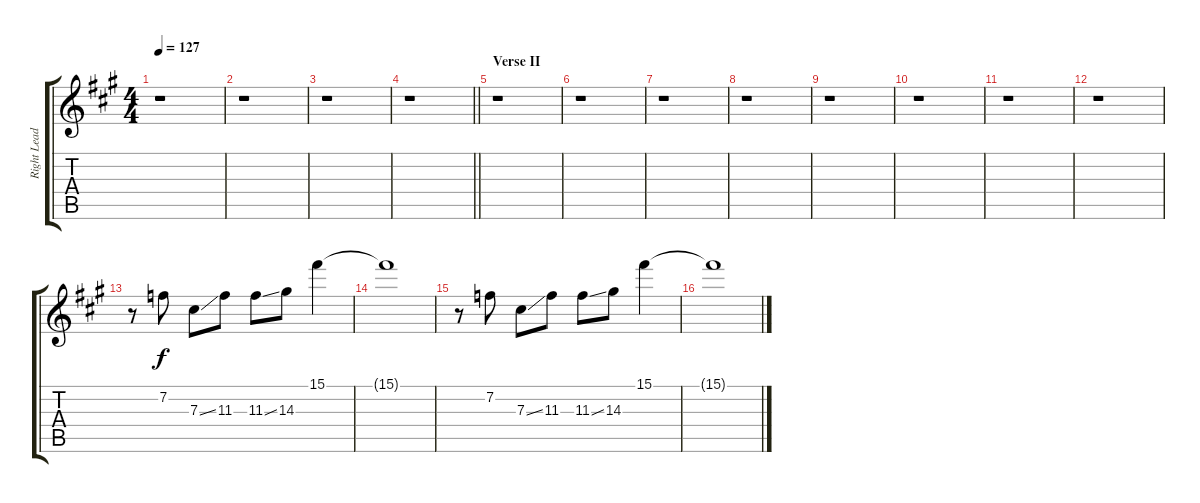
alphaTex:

\track ("Right Lead Guitar" "Right Lead") {instrument electricguitarjazz}
\staff {score tabs}
\tuning (Eb4 Bb3 Gb3 Db3 Ab2 Eb2) {hide}
\ts (4 4)
\tempo 127
\clef g2
\ks a
r.1{dy f} |
r.1 |
r.1 |
\barLineRight lightlight
r.1 |
\section ("" "Verse II")
r.1 |
r.1 |
r.1 |
r.1 |
r.1 |
r.1 |
r.1 |
r.1 |
r.8 7.2.8 7.3{ss}.8 11.3.8 11.3{ss}.8 14.3.8 15.1.4 |
15.1{t}.1 |
r.8 7.2.8 7.3{ss}.8 11.3.8 11.3{ss}.8 14.3.8 15.1.4 |
15.1{t}.1
